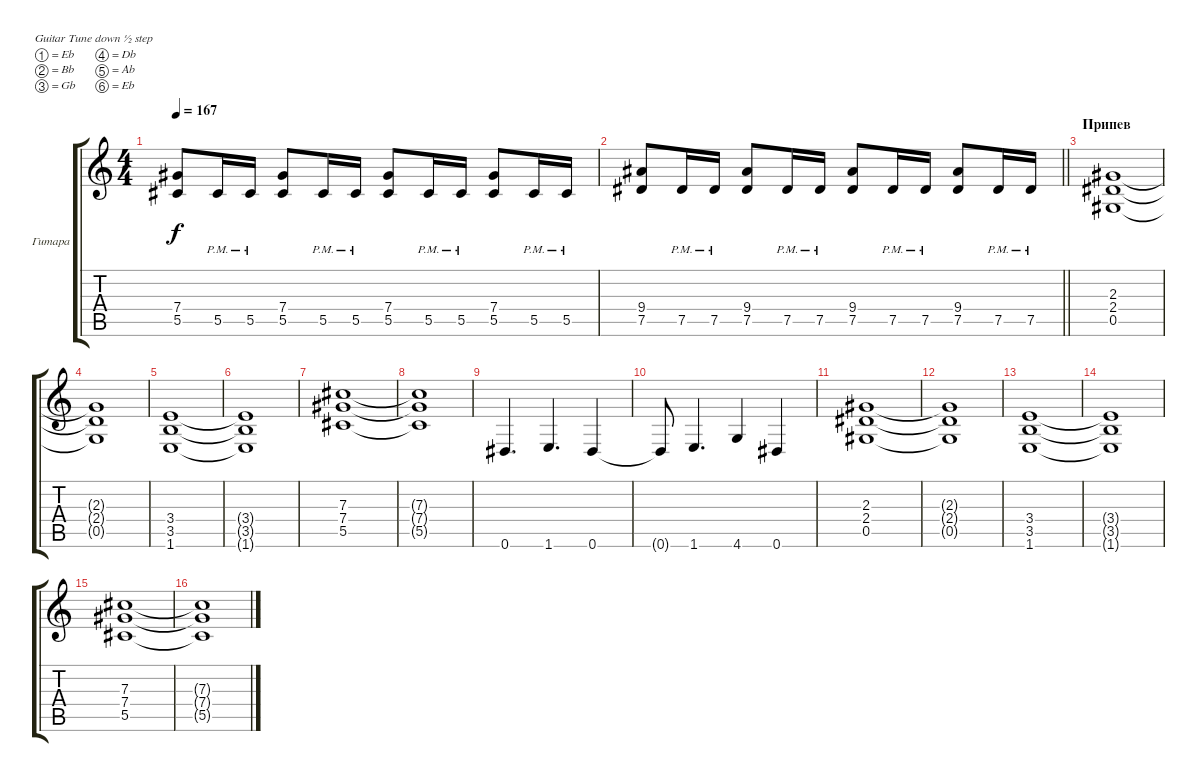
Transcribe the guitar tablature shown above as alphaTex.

\bracketExtendMode groupsimilarinstruments
\firstSystemTrackNameOrientation horizontal
\otherSystemsTrackNameOrientation horizontal
\track ("Сергей Маврин" "Гитара") {instrument distortionguitar}
\staff {score tabs}
\tuning (Eb4 Bb3 Gb3 Db3 Ab2 Eb2)
\ts (4 4)
\tempo 167
\clef g2
\ks aminor
(7.4 5.5).8{dy f} 5.5{pm}.16 5.5{pm}.16 (7.4 5.5).8 5.5{pm}.16 5.5{pm}.16 (7.4 5.5).8 5.5{pm}.16 5.5{pm}.16 (7.4 5.5).8 5.5{pm}.16 5.5{pm}.16 |
\barLineRight lightlight
(9.4 7.5).8 7.5{pm}.16 7.5{pm}.16 (9.4 7.5).8 7.5{pm}.16 7.5{pm}.16 (9.4 7.5).8 7.5{pm}.16 7.5{pm}.16 (9.4 7.5).8 7.5{pm}.16 7.5{pm}.16 |
\section ("" "Припев")
(2.3 2.4 0.5).1 |
(2.3{t} 2.4{t} 0.5{t}).1 |
(3.4 3.5 1.6).1 |
(3.4{t} 3.5{t} 1.6{t}).1 |
(7.3 7.4 5.5).1 |
(7.3{t} 7.4{t} 5.5{t}).1 |
0.6.4{d} 1.6.4{d} 0.6.4 |
0.6{t}.8 1.6.4{d} 4.6.4 0.6.4 |
(2.3 2.4 0.5).1 |
(2.3{t} 2.4{t} 0.5{t}).1 |
(3.4 3.5 1.6).1 |
(3.4{t} 3.5{t} 1.6{t}).1 |
(7.3 7.4 5.5).1 |
(7.3{t} 7.4{t} 5.5{t}).1
